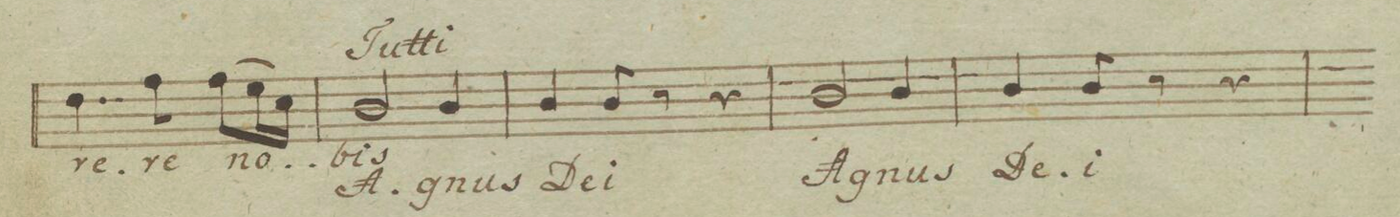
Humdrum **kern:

**kern	**text	**text
*I"Basso.	*	*
*clefF4	*	*
*k[b-e-a-d-g-]	*	*
*M3/4	*	*
4.F\	-re-	.
8A-\	-re	.
(8A-\L	no-	.
16G-\L	.	.
16E-\JJ)	.	.
=31	=31	=31
2D-/	-bis	A-
4D-/	.	-gnus
=32	=32	=32
4D-/	De-	.
8D-/	-i	.
8r	.	.
4r	.	.
=33	=33	=33
2D-/	A-	.
4D-/	-gnus	.
=34	=34	=34
4D-/	De-	.
8D-/	-i	.
8r	.	.
4r	.	.
=35	=35	=35
*-	*-	*-
